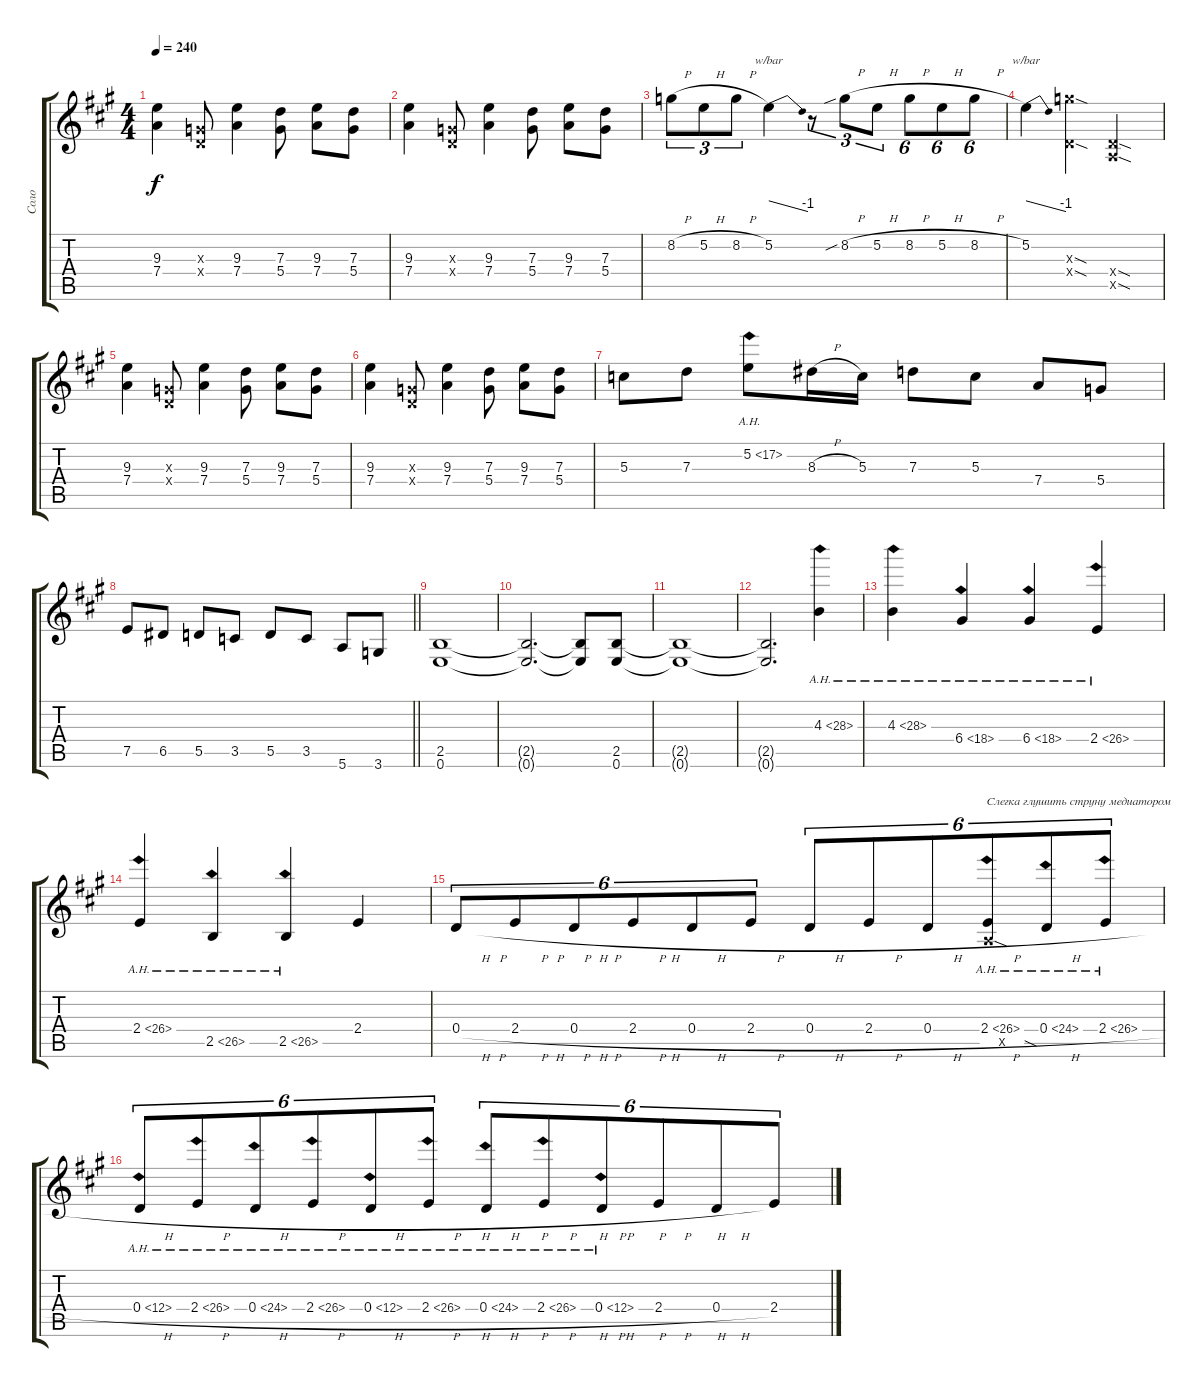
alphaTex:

\track ("Соло" "Соло") {instrument distortionguitar}
\staff {score tabs}
\tuning (E4 B3 G3 D3 A2 E2) {hide}
\ts (4 4)
\tempo 240
\clef g2
\ks a
(9.3 7.4).4{dy f} (0.3{x} 0.4{x}).8 (9.3 7.4).4 (7.3 5.4).8 (9.3 7.4).8 (7.3 5.4).8 |
(9.3 7.4).4 (0.3{x} 0.4{x}).8 (9.3 7.4).4 (7.3 5.4).8 (9.3 7.4).8 (7.3 5.4).8 |
8.2{h}.8{tu (3 2)} 5.2{h}.8{tu (3 2)} 8.2{h}.8{tu (3 2)} 5.2.4{tbe (dive default 0 0 60 -4)} r.8{tu (3 2)} 8.2{sib h}.8{tu (3 2)} 5.2{h}.8{tu (3 2)} 8.2{h}.8{tu (6 4)} 5.2{h}.8{tu (6 4)} 8.2{h}.8{tu (6 4)} |
5.2.4{tbe (dive default 0 0 60 -4)} (12.3{sod x} 0.4{sod x}).4 (0.4{sod x} 0.5{sod x}).2 |
(9.3 7.4).4 (0.3{x} 0.4{x}).8 (9.3 7.4).4 (7.3 5.4).8 (9.3 7.4).8 (7.3 5.4).8 |
(9.3 7.4).4 (0.3{x} 0.4{x}).8 (9.3 7.4).4 (7.3 5.4).8 (9.3 7.4).8 (7.3 5.4).8 |
5.3.8 7.3.8 5.2{ah 12}.8 8.3{h}.16 5.3.16 7.3.8 5.3.8 7.4.8 5.4.8 |
\barLineRight lightlight
7.5.8 6.5.8 5.5.8 3.5.8 5.5.8 3.5.8 5.6.8 3.6.8 |
(2.5 0.6).1 |
(2.5{t} 0.6{t}).2{d} (2.5{t} 0.6{t}).8 (2.5 0.6).8 |
(2.5{t} 0.6{t}).1 |
(2.5{t} 0.6{t}).2{d} 4.3{ah 24}.4 |
4.3{ah 24}.4 6.4{ah 12}.4 6.4{ah 12}.4 2.4{ah 24}.4 |
2.4{ah 24}.4 2.5{ah 24}.4 2.5{ah 24}.4 2.4.4 |
0.4{h}.8{tu (6 4)} 2.4{h}.8{tu (6 4)} 0.4{h}.8{tu (6 4)} 2.4{h}.8{tu (6 4)} 0.4{h}.8{tu (6 4)} 2.4{h}.8{tu (6 4)} 0.4{h}.8{tu (6 4)} 2.4{h}.8{tu (6 4)} 0.4{h}.8{tu (6 4)} (2.4{ah 24 h} 0.5{sod x}).8{tu (6 4) txt "Слегка глушить струну медиатором"} 0.4{ah 24 h}.8{tu (6 4)} 2.4{ah 24 h}.8{tu (6 4)} |
0.4{ah 12 h}.8{tu (6 4)} 2.4{ah 24 h}.8{tu (6 4)} 0.4{ah 24 h}.8{tu (6 4)} 2.4{ah 24 h}.8{tu (6 4)} 0.4{ah 12 h}.8{tu (6 4)} 2.4{ah 24 h}.8{tu (6 4)} 0.4{ah 24 h}.8{tu (6 4)} 2.4{ah 24 h}.8{tu (6 4)} 0.4{ah 12 h}.8{tu (6 4)} 2.4{h}.8{tu (6 4)} 0.4{h}.8{tu (6 4)} 2.4.8{tu (6 4)}
